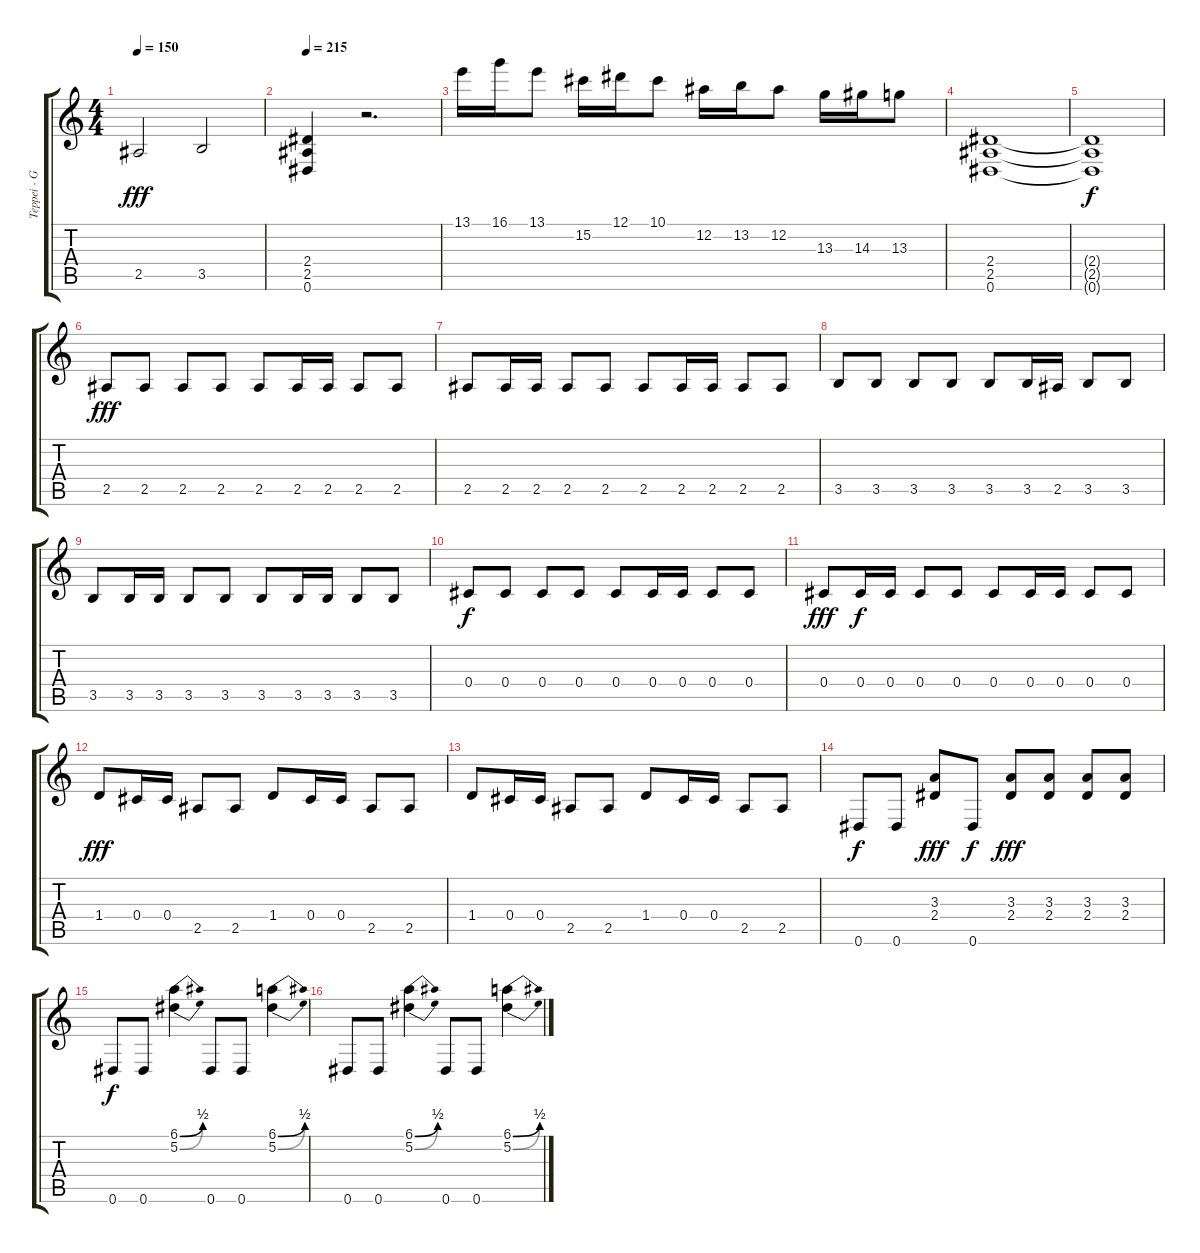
\track ("Teppei - Guitar" "Teppei - G") {instrument distortionguitar}
\staff {score tabs}
\tuning (Eb4 Bb3 Gb3 Db3 Ab2 Eb2) {hide}
\ts (4 4)
\tempo 150
\clef g2
\ks c
2.5.2{dy fff} 3.5.2 |
\tempo 215
(2.4 2.5 0.6).4 r.2{d} |
13.1.16 16.1.16 13.1.8 15.2.16 12.1.16 10.1.8 12.2.16 13.2.16 12.2.8 13.3.16 14.3.16 13.3.8 |
(2.4 2.5 0.6).1 |
(2.4{t} 2.5{t} 0.6{t}).1{dy f} |
2.5.8{dy fff} 2.5.8 2.5.8 2.5.8 2.5.8 2.5.16 2.5.16 2.5.8 2.5.8 |
2.5.8 2.5.16 2.5.16 2.5.8 2.5.8 2.5.8 2.5.16 2.5.16 2.5.8 2.5.8 |
3.5.8 3.5.8 3.5.8 3.5.8 3.5.8 3.5.16 2.5.16 3.5.8 3.5.8 |
3.5.8 3.5.16 3.5.16 3.5.8 3.5.8 3.5.8 3.5.16 3.5.16 3.5.8 3.5.8 |
0.4.8{dy f} 0.4.8 0.4.8 0.4.8 0.4.8 0.4.16 0.4.16 0.4.8 0.4.8 |
0.4.8{dy fff} 0.4.16{dy f} 0.4.16 0.4.8 0.4.8 0.4.8 0.4.16 0.4.16 0.4.8 0.4.8 |
1.4.8{dy fff} 0.4.16 0.4.16 2.5.8 2.5.8 1.4.8 0.4.16 0.4.16 2.5.8 2.5.8 |
1.4.8 0.4.16 0.4.16 2.5.8 2.5.8 1.4.8 0.4.16 0.4.16 2.5.8 2.5.8 |
0.6.8{dy f} 0.6.8 (3.3 2.4).8{dy fff} 0.6.8{dy f} (3.3 2.4).8{dy fff} (3.3 2.4).8 (3.3 2.4).8 (3.3 2.4).8 |
0.6.8{dy f} 0.6.8 (6.1{be (bend 0 0 60 2)} 5.2{be (bend 0 0 60 2)}).4 0.6.8 0.6.8 (6.1{be (bend 0 0 60 2)} 5.2{be (bend 0 0 60 2)}).4 |
0.6.8 0.6.8 (6.1{be (bend 0 0 60 2)} 5.2{be (bend 0 0 60 2)}).4 0.6.8 0.6.8 (6.1{be (bend 0 0 60 2)} 5.2{be (bend 0 0 60 2)}).4
